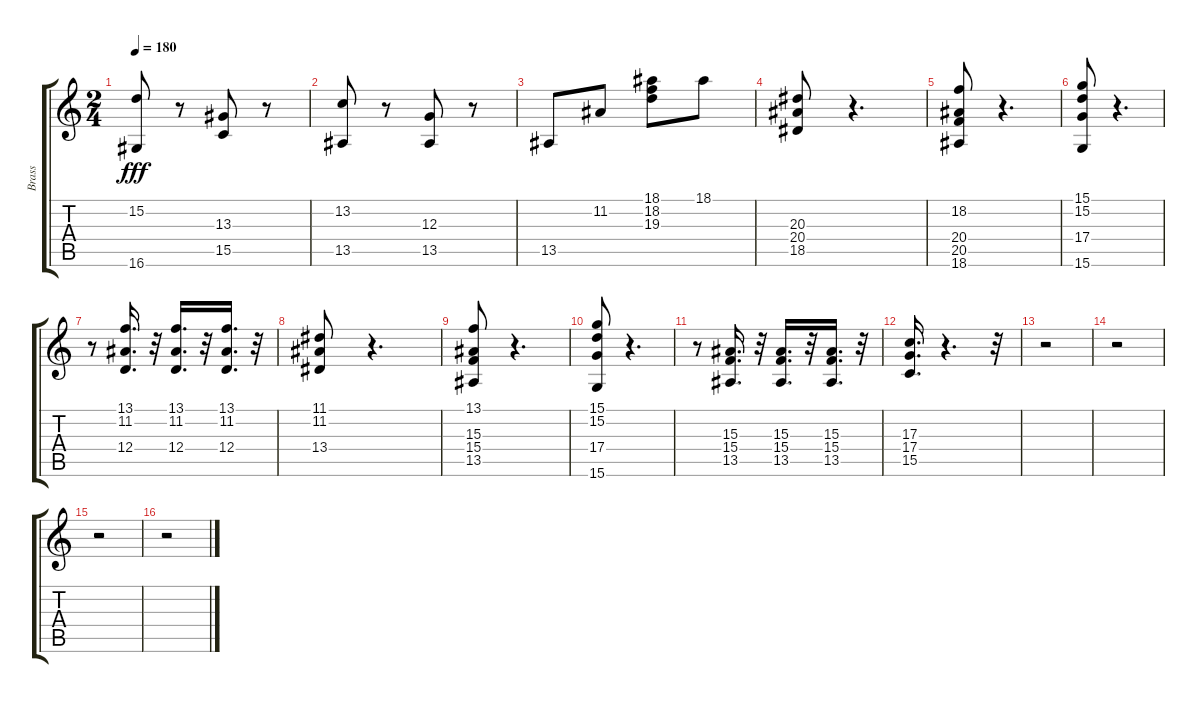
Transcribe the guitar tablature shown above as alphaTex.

\track ("Brass" "Brass") {instrument brasssection}
\staff {score tabs}
\tuning (E4 B3 G3 D3 A2 E2) {hide}
\ts (2 4)
\tempo 180
\clef g2
\ks c
(15.2 16.6).8{dy fff} r.8 (13.3 15.5).8 r.8 |
(13.2 13.5).8 r.8 (12.3 13.5).8 r.8 |
13.5.8 11.2.8 (18.1 18.2 19.3).8 18.1.8 |
(20.3 20.4 18.5).8 r.4{d} |
(18.2 20.4 20.5 18.6).8 r.4{d} |
(15.1 15.2 17.4 15.6).8 r.4{d} |
r.8 (13.1 11.2 12.4).16{d} r.32 (13.1 11.2 12.4).16{d} r.32 (13.1 11.2 12.4).16{d} r.32 |
(11.1 11.2 13.4).8 r.4{d} |
(13.1 15.3 15.4 13.5).8 r.4{d} |
(15.1 15.2 17.4 15.6).8 r.4{d} |
r.8 (15.3 15.4 13.5).16{d} r.32 (15.3 15.4 13.5).16{d} r.32 (15.3 15.4 13.5).16{d} r.32 |
(17.3 17.4 15.5).16{d} r.4{d} r.32 |
r.2 |
r.2 |
r.2 |
r.2
